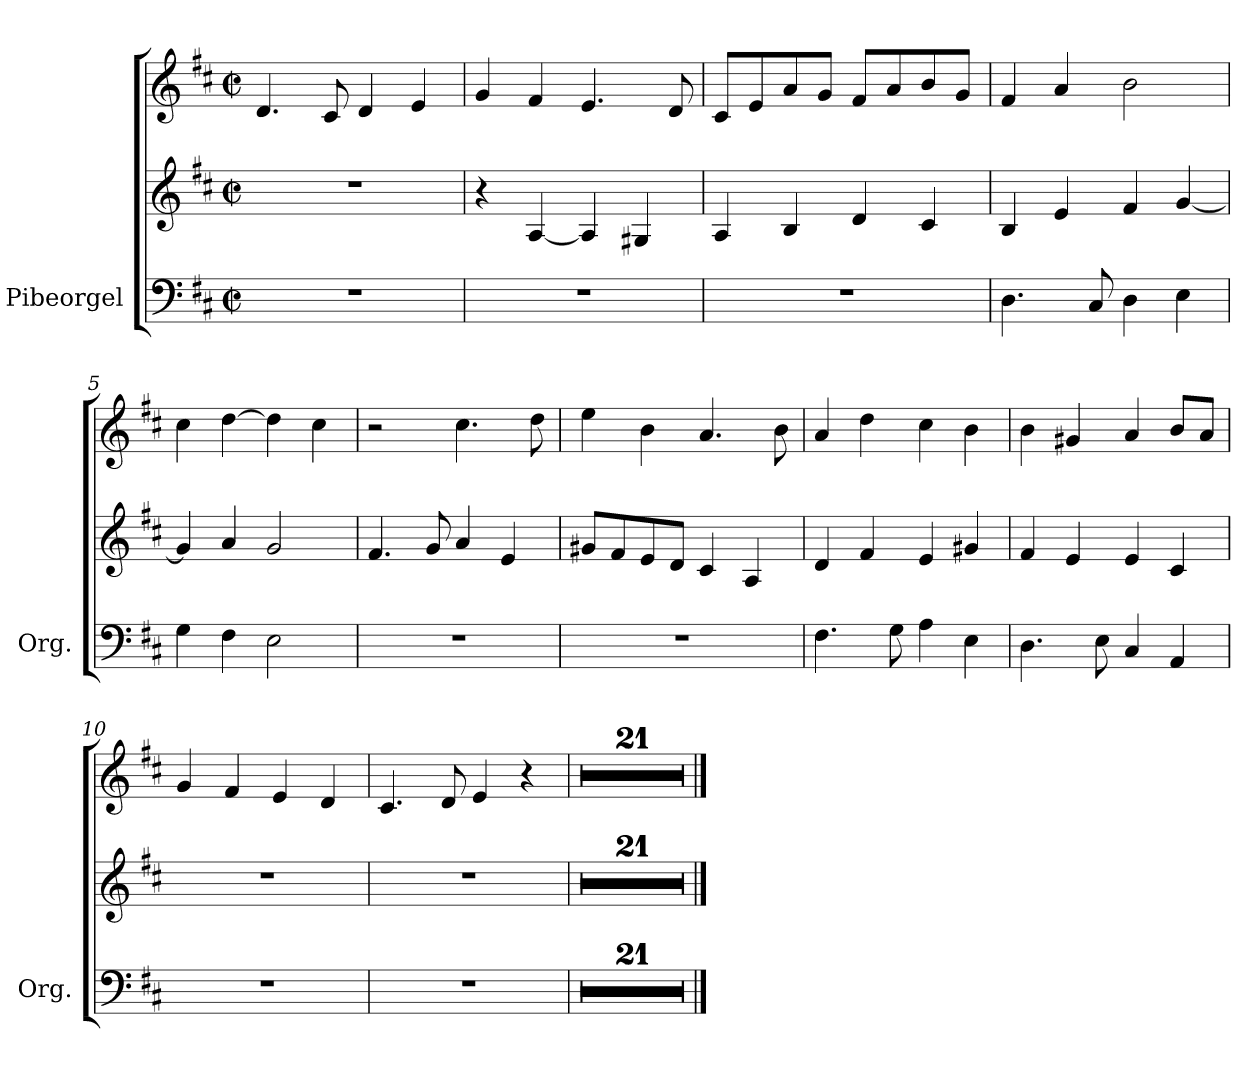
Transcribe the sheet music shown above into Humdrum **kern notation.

**kern	**kern	**kern
*part1	*part1	*part1
*staff3	*staff2	*staff1
*I"Pibeorgel	*	*
*I'Org.	*	*
*clefF4	*clefG2	*clefG2
*k[f#c#]	*k[f#c#]	*k[f#c#]
*M2/2	*M2/2	*M2/2
*met(c|)	*met(c|)	*met(c|)
=1	=1	=1
1r	1r	4.d/
.	.	8c#/
.	.	4d/
.	.	4e/
=2	=2	=2
1r	4r	4g/
.	[4A/	4f#/
.	4A/]	4.e/
.	4G#X/	.
.	.	8d/
=3	=3	=3
1r	4A/	8c#/L
.	.	8e/
.	4B/	8a/
.	.	8g/J
.	4d/	8f#/L
.	.	8a/
.	4c#/	8b/
.	.	8g/J
=4	=4	=4
4.D\	4B/	4f#/
.	4e/	4a/
8C#/	.	.
4D\	4f#/	2b\
4E\	[4g/	.
=5	=5	=5
4G\	4g/]	4cc#\
4F#\	4a/	[4dd\
2E\	2g/	4dd\]
.	.	4cc#\
=6	=6	=6
1r	4.f#/	2r
.	8g/	.
.	4a/	4.cc#\
.	4e/	.
.	.	8dd\
=7	=7	=7
1r	8g#X/L	4ee\
.	8f#/	.
.	8e/	4b\
.	8d/J	.
.	4c#/	4.a/
.	4A/	.
.	.	8b\
=8	=8	=8
4.F#\	4d/	4a/
.	4f#/	4dd\
8G\	.	.
4A\	4e/	4cc#\
4E\	4g#X/	4b\
=9	=9	=9
4.D\	4f#/	4b\
.	4e/	4g#X/
8E\	.	.
4C#/	4e/	4a/
4AA/	4c#/	8b/L
.	.	8a/J
!!LO:LB:g=z
=10	=10	=10
1r	1r	4g/
.	.	4f#/
.	.	4e/
.	.	4d/
=11	=11	=11
1r	1r	4.c#/
.	.	8d/
.	.	4e/
.	.	4r
=12	=12	=12
1r	1r	1r
=13	=13	=13
1r	1r	1r
=14	=14	=14
1r	1r	1r
=15	=15	=15
1r	1r	1r
=16	=16	=16
1r	1r	1r
=17	=17	=17
1r	1r	1r
=18	=18	=18
1r	1r	1r
=19	=19	=19
1r	1r	1r
=20	=20	=20
1r	1r	1r
=21	=21	=21
1r	1r	1r
=22	=22	=22
1r	1r	1r
=23	=23	=23
1r	1r	1r
=24	=24	=24
1r	1r	1r
=25	=25	=25
1r	1r	1r
=26	=26	=26
1r	1r	1r
=27	=27	=27
1r	1r	1r
=28	=28	=28
1r	1r	1r
=29	=29	=29
1r	1r	1r
=30	=30	=30
1r	1r	1r
=31	=31	=31
1r	1r	1r
=32	=32	=32
1r	1r	1r
==	==	==
*-	*-	*-
